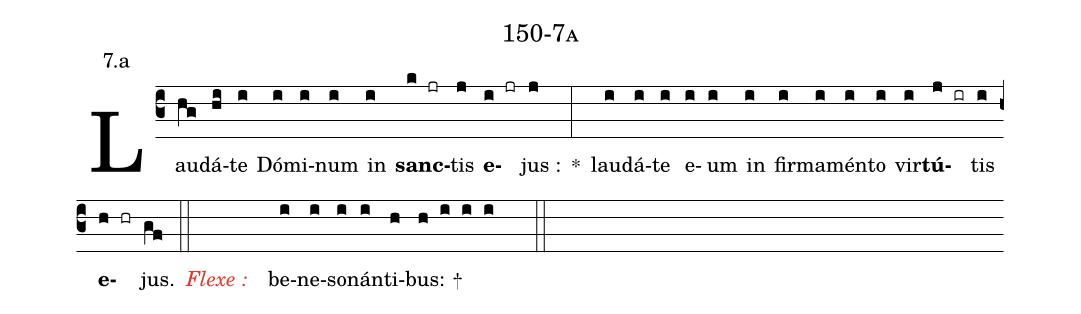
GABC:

name: 150-7a;
annotation: 7.a;
%%
(c3) Lau(hg)dá(hi)te(i) Dó(i)mi(i)num(i) in(i) <b>sanc</b>(k jr)tis(j) <b>e</b>(i jr)jus :(j) <sp>*</sp>(:) lau(i)dá(i)te(i) e(i)um(i) in(i) fir(i)ma(i)mén(i)to(i) vir(i)<b>tú</b>(j ir)tis(i) <b>e</b>(h hr)jus.(gf) (::)
<i><c>Flexe :</c></i>(    )  be(i)ne(i)so(i)nán(i)ti(h)bus: <sp>+</sp>(h i i i  ::)
